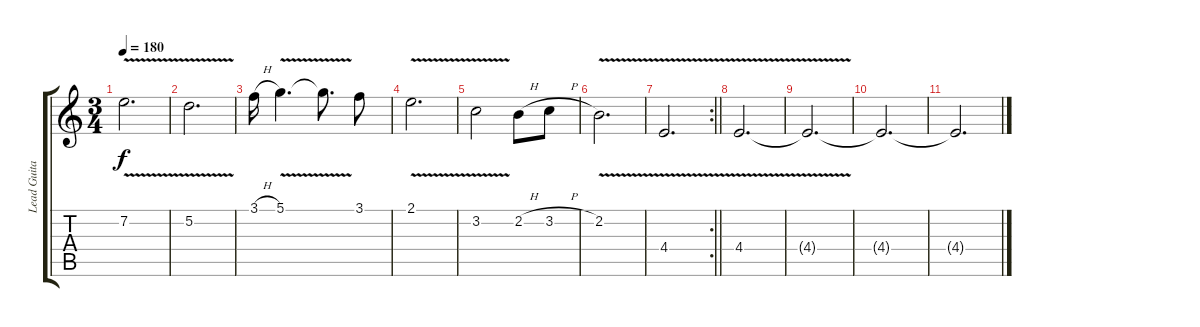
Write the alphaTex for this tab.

\track ("Lead Guitar" "Lead Guita") {instrument distortionguitar}
\staff {score tabs}
\tuning (D4 A3 F3 C3 G2 D2) {hide}
\ts (3 4)
\tempo 180
\clef g2
\ks c
7.2{v}.2{d dy f} |
5.2{v}.2{d} |
3.1{h}.16 5.1{v}.4{d} 5.1{t}.8{d} 3.1.8 |
2.1{v}.2{d} |
3.2{v}.2 2.2{h}.8 3.2{h}.8 |
2.2{v}.2{d} |
\rc 2
\barLineRight lightlight
4.4{v}.2{d} |
4.4{v}.2{d volume 8} |
4.4{t}.2{d} |
4.4{t}.2{d} |
4.4{t}.2{d}
